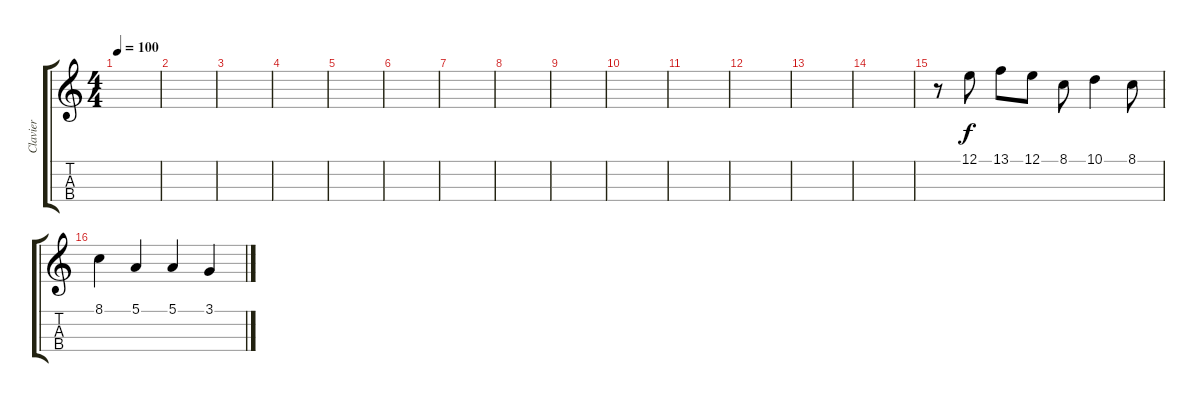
\track ("Clavier" "Clavier") {instrument electricgrandpiano}
\staff {score tabs}
\tuning (E4 B3 G3 D3) {hide}
\ts (4 4)
\tempo 100
\clef g2
\ks c
|
|
|
|
|
|
|
|
|
|
|
|
|
|
r.8 12.1.8 13.1.8 12.1.8 8.1.8 10.1.4 8.1.8 |
8.1.4 5.1.4 5.1.4 3.1.4
